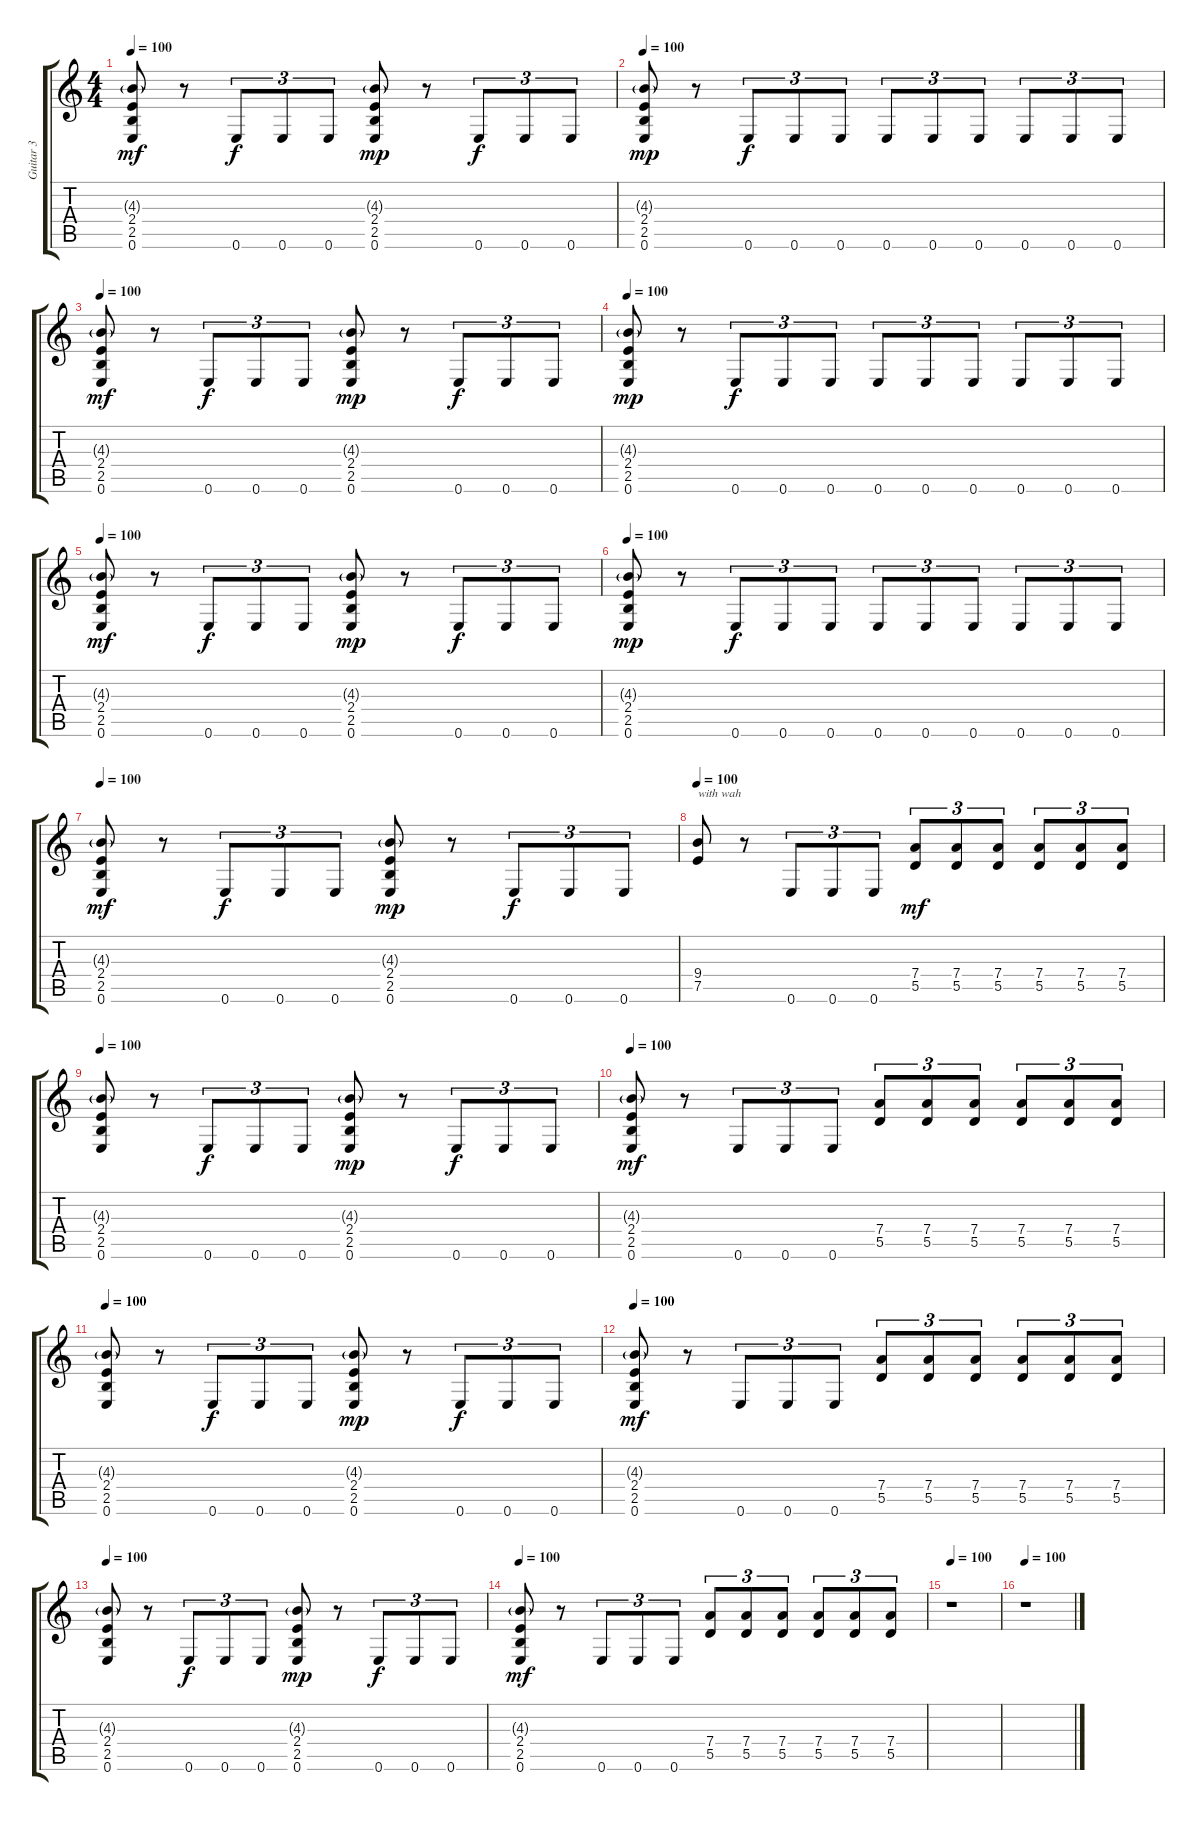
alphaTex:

\track ("Guitar 3" "Guitar 3") {instrument distortionguitar}
\staff {score tabs}
\tuning (E4 B3 G3 D3 A2 E2) {hide}
\ts (4 4)
\tempo 100
\clef g2
\ks c
(4.3{g} 2.4 2.5 0.6).8{dy mf} r.8 0.6.8{tu (3 2) dy f} 0.6.8{tu (3 2)} 0.6.8{tu (3 2)} (4.3{g} 2.4 2.5 0.6).8{dy mp} r.8 0.6.8{tu (3 2) dy f} 0.6.8{tu (3 2)} 0.6.8{tu (3 2)} |
\tempo 100
(4.3{g} 2.4 2.5 0.6).8{dy mp} r.8 0.6.8{tu (3 2) dy f} 0.6.8{tu (3 2)} 0.6.8{tu (3 2)} 0.6.8{tu (3 2)} 0.6.8{tu (3 2)} 0.6.8{tu (3 2)} 0.6.8{tu (3 2)} 0.6.8{tu (3 2)} 0.6.8{tu (3 2)} |
\tempo 100
(4.3{g} 2.4 2.5 0.6).8{dy mf} r.8 0.6.8{tu (3 2) dy f} 0.6.8{tu (3 2)} 0.6.8{tu (3 2)} (4.3{g} 2.4 2.5 0.6).8{dy mp} r.8 0.6.8{tu (3 2) dy f} 0.6.8{tu (3 2)} 0.6.8{tu (3 2)} |
\tempo 100
(4.3{g} 2.4 2.5 0.6).8{dy mp} r.8 0.6.8{tu (3 2) dy f} 0.6.8{tu (3 2)} 0.6.8{tu (3 2)} 0.6.8{tu (3 2)} 0.6.8{tu (3 2)} 0.6.8{tu (3 2)} 0.6.8{tu (3 2)} 0.6.8{tu (3 2)} 0.6.8{tu (3 2)} |
\tempo 100
(4.3{g} 2.4 2.5 0.6).8{dy mf} r.8 0.6.8{tu (3 2) dy f} 0.6.8{tu (3 2)} 0.6.8{tu (3 2)} (4.3{g} 2.4 2.5 0.6).8{dy mp} r.8 0.6.8{tu (3 2) dy f} 0.6.8{tu (3 2)} 0.6.8{tu (3 2)} |
\tempo 100
(4.3{g} 2.4 2.5 0.6).8{dy mp} r.8 0.6.8{tu (3 2) dy f} 0.6.8{tu (3 2)} 0.6.8{tu (3 2)} 0.6.8{tu (3 2)} 0.6.8{tu (3 2)} 0.6.8{tu (3 2)} 0.6.8{tu (3 2)} 0.6.8{tu (3 2)} 0.6.8{tu (3 2)} |
\tempo 100
(4.3{g} 2.4 2.5 0.6).8{dy mf} r.8 0.6.8{tu (3 2) dy f} 0.6.8{tu (3 2)} 0.6.8{tu (3 2)} (4.3{g} 2.4 2.5 0.6).8{dy mp} r.8 0.6.8{tu (3 2) dy f} 0.6.8{tu (3 2)} 0.6.8{tu (3 2)} |
\tempo 100
(9.4 7.5).8{txt "with wah"} r.8 0.6.8{tu (3 2)} 0.6.8{tu (3 2)} 0.6.8{tu (3 2)} (7.4 5.5).8{tu (3 2) dy mf} (7.4 5.5).8{tu (3 2)} (7.4 5.5).8{tu (3 2)} (7.4 5.5).8{tu (3 2)} (7.4 5.5).8{tu (3 2)} (7.4 5.5).8{tu (3 2)} |
\tempo 100
(4.3{g} 2.4 2.5 0.6).8 r.8 0.6.8{tu (3 2) dy f} 0.6.8{tu (3 2)} 0.6.8{tu (3 2)} (4.3{g} 2.4 2.5 0.6).8{dy mp} r.8 0.6.8{tu (3 2) dy f} 0.6.8{tu (3 2)} 0.6.8{tu (3 2)} |
\tempo 100
(4.3{g} 2.4 2.5 0.6).8{dy mf} r.8 0.6.8{tu (3 2)} 0.6.8{tu (3 2)} 0.6.8{tu (3 2)} (7.4 5.5).8{tu (3 2)} (7.4 5.5).8{tu (3 2)} (7.4 5.5).8{tu (3 2)} (7.4 5.5).8{tu (3 2)} (7.4 5.5).8{tu (3 2)} (7.4 5.5).8{tu (3 2)} |
\tempo 100
(4.3{g} 2.4 2.5 0.6).8 r.8 0.6.8{tu (3 2) dy f} 0.6.8{tu (3 2)} 0.6.8{tu (3 2)} (4.3{g} 2.4 2.5 0.6).8{dy mp} r.8 0.6.8{tu (3 2) dy f} 0.6.8{tu (3 2)} 0.6.8{tu (3 2)} |
\tempo 100
(4.3{g} 2.4 2.5 0.6).8{dy mf} r.8 0.6.8{tu (3 2)} 0.6.8{tu (3 2)} 0.6.8{tu (3 2)} (7.4 5.5).8{tu (3 2)} (7.4 5.5).8{tu (3 2)} (7.4 5.5).8{tu (3 2)} (7.4 5.5).8{tu (3 2)} (7.4 5.5).8{tu (3 2)} (7.4 5.5).8{tu (3 2)} |
\tempo 100
(4.3{g} 2.4 2.5 0.6).8 r.8 0.6.8{tu (3 2) dy f} 0.6.8{tu (3 2)} 0.6.8{tu (3 2)} (4.3{g} 2.4 2.5 0.6).8{dy mp} r.8 0.6.8{tu (3 2) dy f} 0.6.8{tu (3 2)} 0.6.8{tu (3 2)} |
\tempo 100
(4.3{g} 2.4 2.5 0.6).8{dy mf} r.8 0.6.8{tu (3 2)} 0.6.8{tu (3 2)} 0.6.8{tu (3 2)} (7.4 5.5).8{tu (3 2)} (7.4 5.5).8{tu (3 2)} (7.4 5.5).8{tu (3 2)} (7.4 5.5).8{tu (3 2)} (7.4 5.5).8{tu (3 2)} (7.4 5.5).8{tu (3 2)} |
\tempo 100
r.1 |
\tempo 100
r.1
